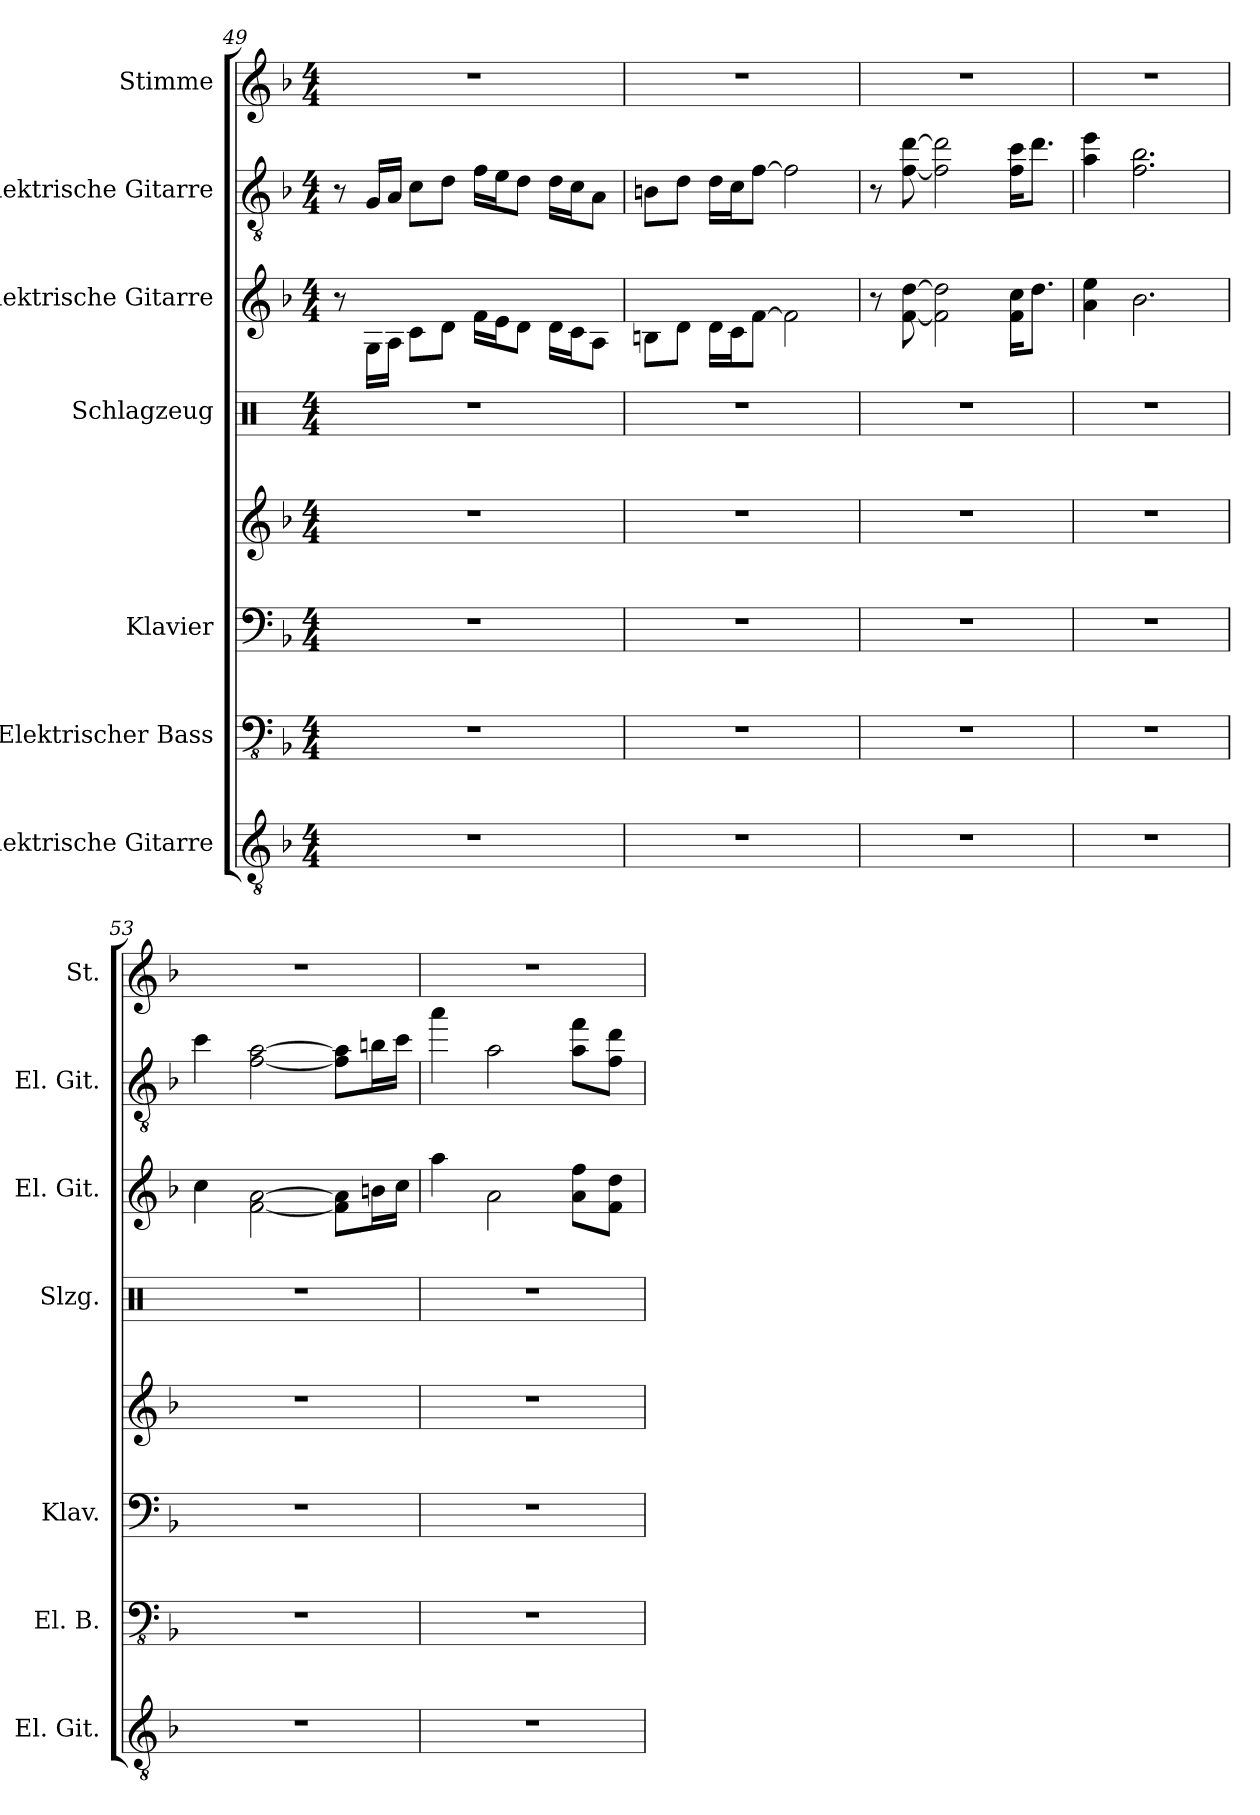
**kern	**kern	**kern	**kern	**kern	**kern	**kern	**kern
*part7	*part6	*part5	*part5	*part4	*part3	*part2	*part1
*staff8	*staff7	*staff6	*staff5	*staff4	*staff3	*staff2	*staff1
*I"Elektrische Gitarre	*I"Elektrischer Bass	*I"Klavier	*	*I"Schlagzeug	*I"Elektrische Gitarre	*I"Elektrische Gitarre	*I"Stimme
*I'El. Git.	*I'El. B.	*I'Klav.	*	*I'Slzg.	*I'El. Git.	*I'El. Git.	*I'St.
!!LO:PB:g=z
*clefGv2	*clefFv4	*clefF4	*clefG2	*clefX	*	*clefGv2	*clefG2
*k[b-]	*k[b-]	*k[b-]	*k[b-]	*k[]	*k[b-]	*k[b-]	*k[b-]
*M4/4	*M4/4	*M4/4	*M4/4	*M4/4	*M4/4	*M4/4	*M4/4
=49	=49	=49	=49	=49	=49	=49	=49
1r	1r	1r	1r	1r	8r	8r	1r
.	.	.	.	.	16G\LL	16G/LL	.
.	.	.	.	.	16A\JJ	16A/JJ	.
.	.	.	.	.	8c\L	8c\L	.
.	.	.	.	.	8d\J	8d\J	.
.	.	.	.	.	16f\LL	16f\LL	.
.	.	.	.	.	16e\J	16e\J	.
.	.	.	.	.	8d\J	8d\J	.
.	.	.	.	.	16d\LL	16d\LL	.
.	.	.	.	.	16c\J	16c\J	.
.	.	.	.	.	8A\J	8A\J	.
=50	=50	=50	=50	=50	=50	=50	=50
1r	1r	1r	1r	1r	8Bn\L	8Bn\L	1r
.	.	.	.	.	8d\J	8d\J	.
.	.	.	.	.	16d\LL	16d\LL	.
.	.	.	.	.	16c\J	16c\J	.
.	.	.	.	.	[8f\J	[8f\J	.
.	.	.	.	.	2f\]	2f\]	.
=51	=51	=51	=51	=51	=51	=51	=51
1r	1r	1r	1r	1r	8r	8r	1r
.	.	.	.	.	[8f\ [8dd\	[8f\ [8dd\	.
.	.	.	.	.	2f\] 2dd\]	2f\] 2dd\]	.
.	.	.	.	.	16f\ 16cc\KL	16f\ 16cc\KL	.
.	.	.	.	.	8.dd\J	8.dd\J	.
=52	=52	=52	=52	=52	=52	=52	=52
1r	1r	1r	1r	1r	4a\ 4ee\	4a\ 4ee\	1r
.	.	.	.	.	2.b-\	2.f\ 2.b-\	.
=53	=53	=53	=53	=53	=53	=53	=53
1r	1r	1r	1r	1r	4cc\	4cc\	1r
.	.	.	.	.	[2f\ [2a\	[2f\ [2a\	.
.	.	.	.	.	8f\] 8a\]L	8f\] 8a\]L	.
.	.	.	.	.	16bn\L	16bn\L	.
.	.	.	.	.	16cc\JJ	16cc\JJ	.
!!LO:PB:g=z
=54	=54	=54	=54	=54	=54	=54	=54
1r	1r	1r	1r	1r	4aa\	4aa\	1r
.	.	.	.	.	2a\	2a\	.
.	.	.	.	.	8a\ 8ff\L	8a\ 8ff\L	.
.	.	.	.	.	8f\ 8dd\J	8f\ 8dd\J	.
=	=	=	=	=	=	=	=
*-	*-	*-	*-	*-	*-	*-	*-
